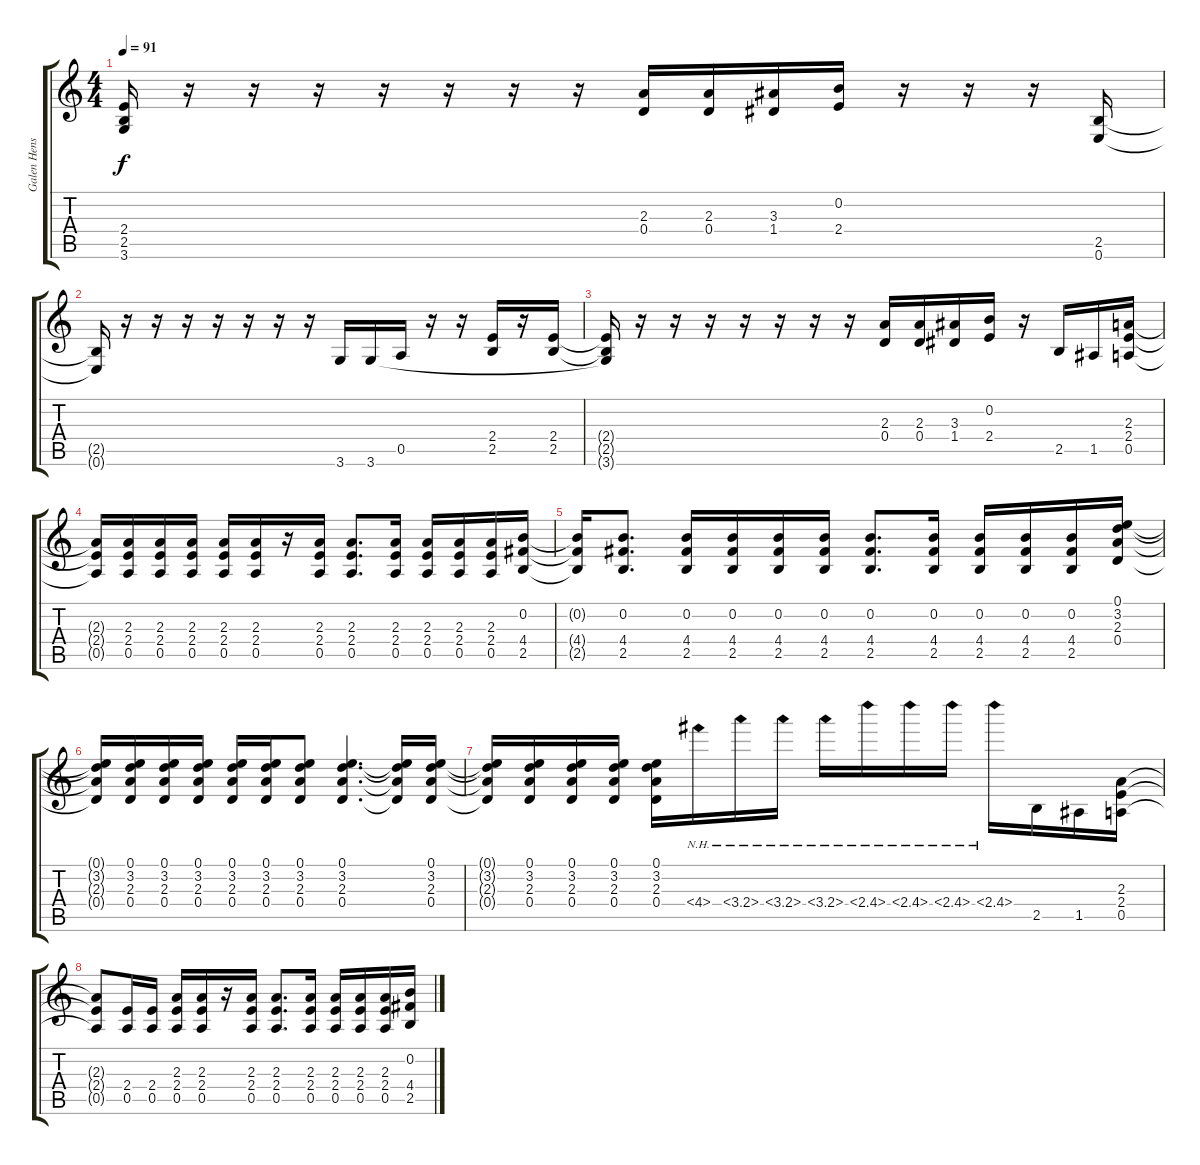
\track ("Galen Henson" "Galen Hens") {instrument overdrivenguitar}
\staff {score tabs}
\tuning (E4 B3 G3 D3 A2 E2) {hide}
\ts (4 4)
\tempo 91
\clef g2
\ks c
(2.4{t} 2.5{t} 3.6{t}).16{dy f} r.16 r.16 r.16 r.16 r.16 r.16 r.16 (2.3 0.4).16 (2.3 0.4).16 (3.3 1.4).16 (0.2 2.4).16 r.16 r.16 r.16 (2.5 0.6).16 |
(2.5{t} 0.6{t}).16 r.16 r.16 r.16 r.16 r.16 r.16 r.16 3.6.16 3.6.16 0.5.16 r.16 r.16 (2.4 2.5).16 r.16 (2.4 2.5).16 |
(2.4{t} 2.5{t} 3.6{t}).16 r.16 r.16 r.16 r.16 r.16 r.16 r.16 (2.3 0.4).16 (2.3 0.4).16 (3.3 1.4).16 (0.2 2.4).16 r.16 2.5.16 1.5.16 (2.3 2.4 0.5).16 |
(2.3{t} 2.4{t} 0.5{t}).16 (2.3 2.4 0.5).16 (2.3 2.4 0.5).16 (2.3 2.4 0.5).16 (2.3 2.4 0.5).16 (2.3 2.4 0.5).16 r.16 (2.3 2.4 0.5).16 (2.3 2.4 0.5).8{d} (2.3 2.4 0.5).16 (2.3 2.4 0.5).16 (2.3 2.4 0.5).16 (2.3 2.4 0.5).16 (0.2 4.4 2.5).16 |
(0.2{t} 4.4{t} 2.5{t}).16 (0.2 4.4 2.5).8{d} (0.2 4.4 2.5).16 (0.2 4.4 2.5).16 (0.2 4.4 2.5).16 (0.2 4.4 2.5).16 (0.2 4.4 2.5).8{d} (0.2 4.4 2.5).16 (0.2 4.4 2.5).16 (0.2 4.4 2.5).16 (0.2 4.4 2.5).16 (0.1 3.2 2.3 0.4).16 |
(0.1{t} 3.2{t} 2.3{t} 0.4{t}).16 (0.1 3.2 2.3 0.4).16 (0.1 3.2 2.3 0.4).16 (0.1 3.2 2.3 0.4).16 (0.1 3.2 2.3 0.4).16 (0.1 3.2 2.3 0.4).16 (0.1 3.2 2.3 0.4).8 (0.1 3.2 2.3 0.4).4{d} (0.1{t} 3.2{t} 2.3{t} 0.4{t}).16 (0.1 3.2 2.3 0.4).16 |
(0.1{t} 3.2{t} 2.3{t} 0.4{t}).16 (0.1 3.2 2.3 0.4).16 (0.1 3.2 2.3 0.4).16 (0.1 3.2 2.3 0.4).16 (0.1 3.2 2.3 0.4).16 4.4{nh}.16 3.4{nh}.16 3.4{nh}.16 3.4{nh}.16 2.4{nh}.16 2.4{nh}.16 2.4{nh}.16 2.4{nh}.16 2.5.16 1.5.16 (2.3 2.4 0.5).16 |
(2.3{t} 2.4{t} 0.5{t}).8 (2.4 0.5).16 (2.4 0.5).16 (2.3 2.4 0.5).16 (2.3 2.4 0.5).16 r.16 (2.3 2.4 0.5).16 (2.3 2.4 0.5).8{d} (2.3 2.4 0.5).16 (2.3 2.4 0.5).16 (2.3 2.4 0.5).16 (2.3 2.4 0.5).16 (0.2 4.4 2.5).16
